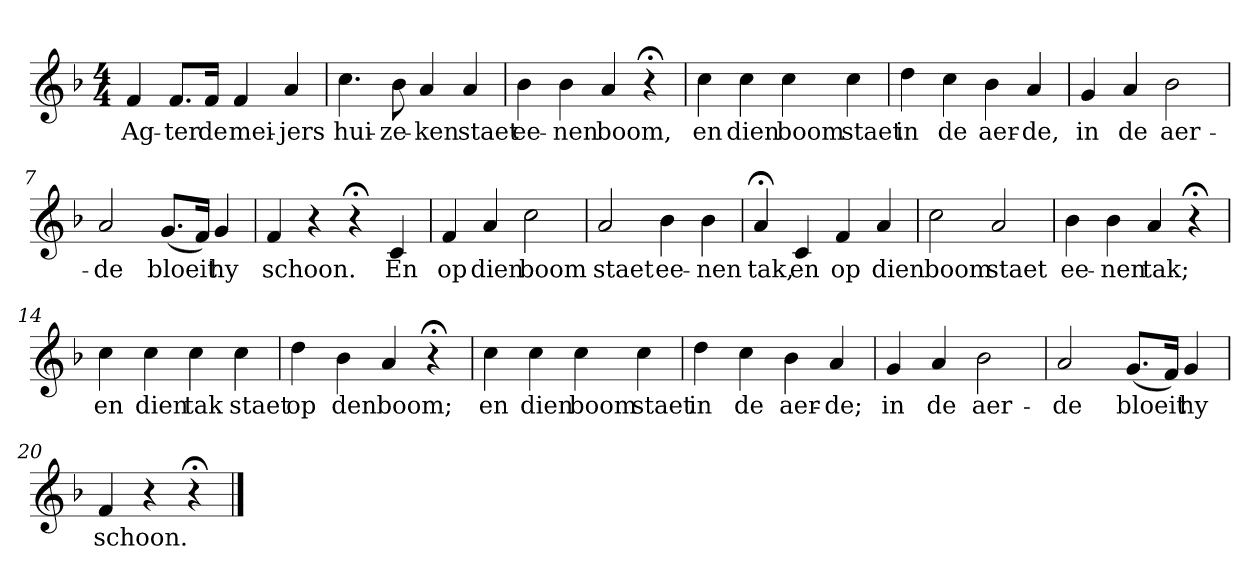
**kern	**text
*part1	*part1
*staff1	*staff1
*k[b-]	*
*F:	*
*M4/4	*
*MM120	*
=1	=1
4f	Ag-
8.fL	-ter
16fJk	de
4f	mei-
4a	-jers
=2	=2
4.cc	hui-
8b-	-ze-
4a	-ken
4a	staet
=3	=3
4b-	ee-
4b-	-nen
4a	boom,
4r;<	.
=4	=4
4cc	en
4cc	dien
4cc	boom
4cc	staet
=5	=5
4dd	in
4cc	de
4b-	aer-
4a	-de,
=6	=6
4g	in
4a	de
2b-	aer-
=7	=7
2a	-de
(8.gL	bloeit
16fJk)	.
4g	hy
=8	=8
4f	schoon.
4r	.
4r;<	.
4c	En
=9	=9
4f	op
4a	dien
2cc	boom
=10	=10
2a	staet
4b-	ee-
4b-	-nen
=11	=11
4a;<	tak,
4c	en
4f	op
4a	dien
=12	=12
2cc	boom
2a	staet
=13	=13
4b-	ee-
4b-	-nen
4a	tak;
4r;<	.
=14	=14
4cc	en
4cc	dien
4cc	tak
4cc	staet
=15	=15
4dd	op
4b-	den
4a	boom;
4r;<	.
=16	=16
4cc	en
4cc	dien
4cc	boom
4cc	staet
=17	=17
4dd	in
4cc	de
4b-	aer-
4a	-de;
=18	=18
4g	in
4a	de
2b-	aer-
=19	=19
2a	-de
(8.gL	bloeit
16fJk)	.
4g	hy
=20	=20
4f	schoon.
4r	.
4r;<	.
==	==
*-	*-
